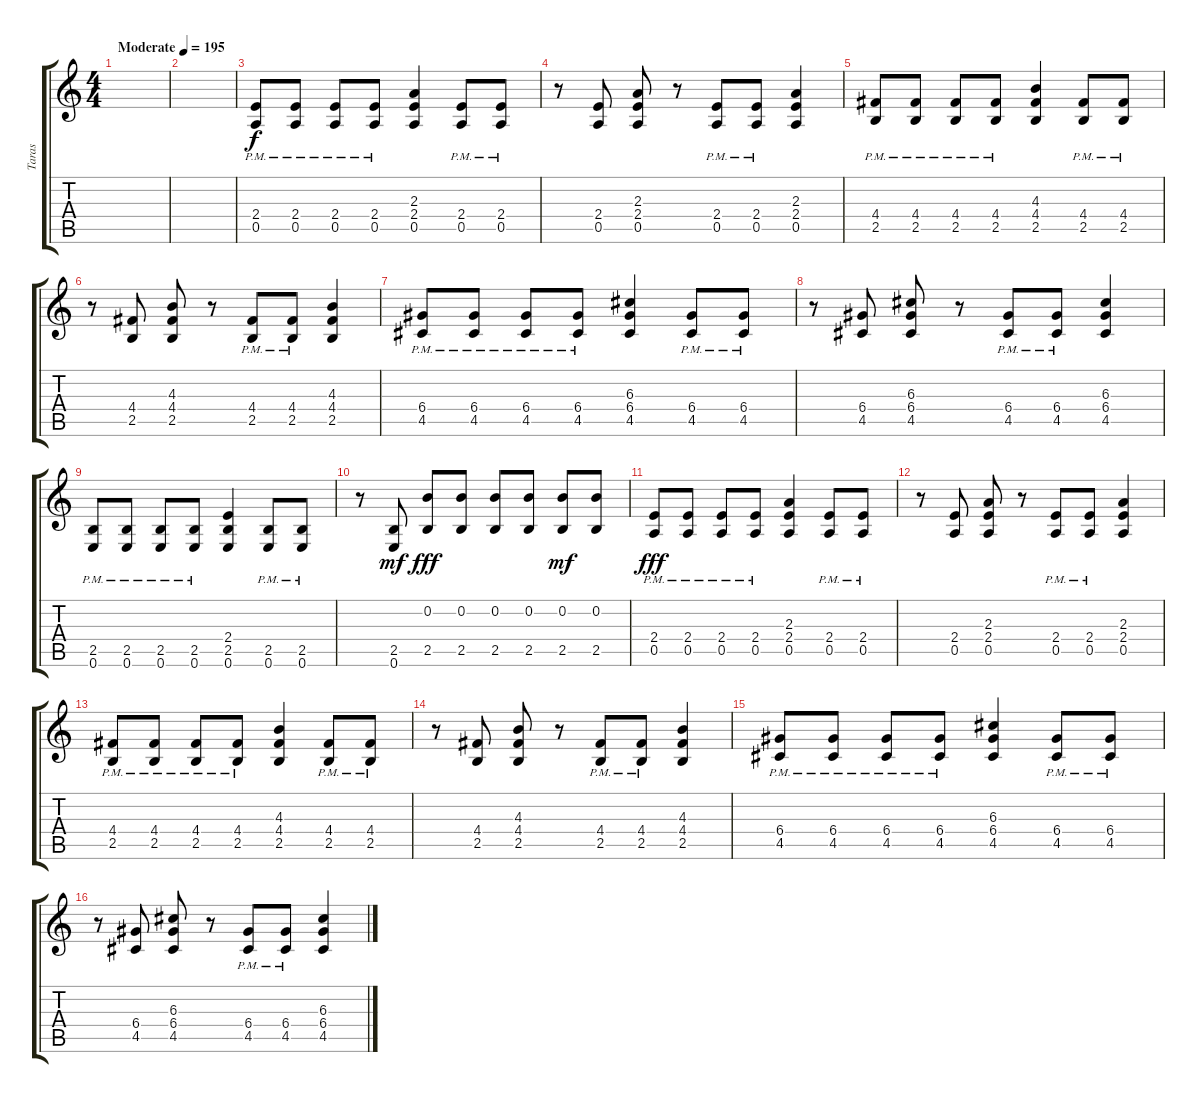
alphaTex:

\track ("Taras" "Taras") {instrument distortionguitar}
\staff {score tabs}
\tuning (E4 B3 G3 D3 A2 E2) {hide}
\ts (4 4)
\tempo (195 "Moderate")
\clef g2
\ks c
|
|
(2.4{pm} 0.5{pm}).8 (2.4{pm} 0.5{pm}).8 (2.4{pm} 0.5{pm}).8 (2.4{pm} 0.5{pm}).8 (2.3 2.4 0.5).4 (2.4{pm} 0.5{pm}).8 (2.4{pm} 0.5{pm}).8 |
r.8 (2.4 0.5).8 (2.3 2.4 0.5).8 r.8 (2.4{pm} 0.5{pm}).8 (2.4{pm} 0.5{pm}).8 (2.3 2.4 0.5).4 |
(4.4{pm} 2.5{pm}).8 (4.4{pm} 2.5{pm}).8 (4.4{pm} 2.5{pm}).8 (4.4{pm} 2.5{pm}).8 (4.3 4.4 2.5).4 (4.4{pm} 2.5{pm}).8 (4.4{pm} 2.5{pm}).8 |
r.8 (4.4 2.5).8 (4.3 4.4 2.5).8 r.8 (4.4{pm} 2.5{pm}).8 (4.4{pm} 2.5{pm}).8 (4.3 4.4 2.5).4 |
(6.4{pm} 4.5{pm}).8 (6.4{pm} 4.5{pm}).8 (6.4{pm} 4.5{pm}).8 (6.4{pm} 4.5{pm}).8 (6.3 6.4 4.5).4 (6.4{pm} 4.5{pm}).8 (6.4{pm} 4.5{pm}).8 |
r.8 (6.4 4.5).8 (6.3 6.4 4.5).8 r.8 (6.4{pm} 4.5{pm}).8 (6.4{pm} 4.5{pm}).8 (6.3 6.4 4.5).4 |
(2.5{pm} 0.6{pm}).8 (2.5{pm} 0.6{pm}).8 (2.5{pm} 0.6{pm}).8 (2.5{pm} 0.6{pm}).8 (2.4 2.5 0.6).4 (2.5{pm} 0.6{pm}).8 (2.5{pm} 0.6{pm}).8 |
r.8 (2.5 0.6).8{dy mf} (0.2 2.5).8{dy fff} (0.2 2.5).8 (0.2 2.5).8 (0.2 2.5).8 (0.2 2.5).8{dy mf} (0.2 2.5).8 |
(2.4{pm} 0.5{pm}).8{dy fff} (2.4{pm} 0.5{pm}).8 (2.4{pm} 0.5{pm}).8 (2.4{pm} 0.5{pm}).8 (2.3 2.4 0.5).4 (2.4{pm} 0.5{pm}).8 (2.4{pm} 0.5{pm}).8 |
r.8 (2.4 0.5).8 (2.3 2.4 0.5).8 r.8 (2.4{pm} 0.5{pm}).8 (2.4{pm} 0.5{pm}).8 (2.3 2.4 0.5).4 |
(4.4{pm} 2.5{pm}).8 (4.4{pm} 2.5{pm}).8 (4.4{pm} 2.5{pm}).8 (4.4{pm} 2.5{pm}).8 (4.3 4.4 2.5).4 (4.4{pm} 2.5{pm}).8 (4.4{pm} 2.5{pm}).8 |
r.8 (4.4 2.5).8 (4.3 4.4 2.5).8 r.8 (4.4{pm} 2.5{pm}).8 (4.4{pm} 2.5{pm}).8 (4.3 4.4 2.5).4 |
(6.4{pm} 4.5{pm}).8 (6.4{pm} 4.5{pm}).8 (6.4{pm} 4.5{pm}).8 (6.4{pm} 4.5{pm}).8 (6.3 6.4 4.5).4 (6.4{pm} 4.5{pm}).8 (6.4{pm} 4.5{pm}).8 |
r.8 (6.4 4.5).8 (6.3 6.4 4.5).8 r.8 (6.4{pm} 4.5{pm}).8 (6.4{pm} 4.5{pm}).8 (6.3 6.4 4.5).4
